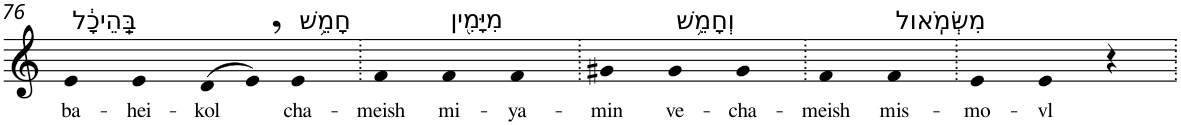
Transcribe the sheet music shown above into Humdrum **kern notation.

**kern	**text
*part1	*part1
*staff1	*staff1
*I"Piano	*
*I'Pno	*
!!LO:PB:g=z
*clefG2	*
*k[]	*
=76	=76
!LO:TX:a:t=בַּֽהֵיכָ֔ל	!
!	!LO:LY:b
4e	ba-
!	!LO:LY:b
4e	-hei-
!	!LO:LY:b
(>8d	-kol
8e,)	.
!LO:TX:a:t=חָמֵ֥שׁ	!
!	!LO:LY:b
4e	cha-
=77.	=77.
!	!LO:LY:b
4f	-meish
!LO:TX:a:t=מִיָּמִ֖ין	!
!	!LO:LY:b
4f	mi-
!	!LO:LY:b
4f	-ya-
=78.	=78.
!	!LO:LY:b
4g#X	-min
!LO:TX:a:t=וְחָמֵ֥שׁ	!
!	!LO:LY:b
4g#	ve-
!	!LO:LY:b
4g#	-cha-
=79.	=79.
!	!LO:LY:b
4f	-meish
!LO:TX:a:t=מִשְּׂמֹֽאול	!
!	!LO:LY:b
4f	mis-
=80.	=80.
!	!LO:LY:b
4e	-mo-
!	!LO:LY:b
4e	-vl
4r	.
=.	=.
*-	*-
